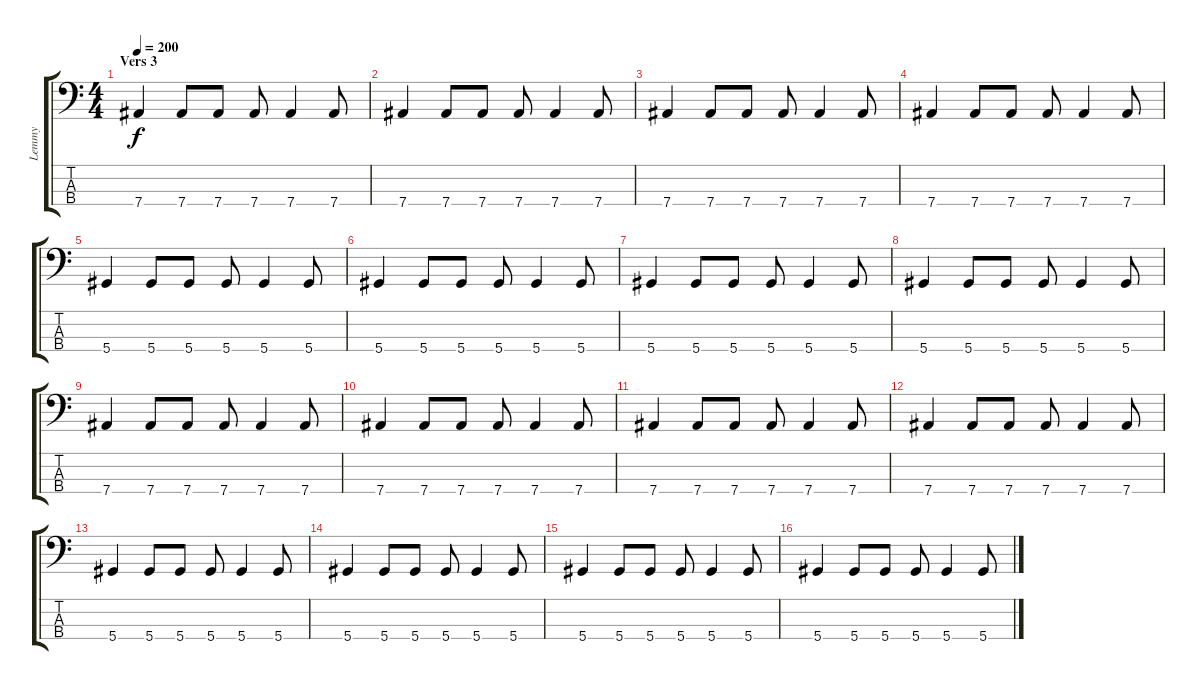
\track ("Lemmy" "Lemmy") {instrument distortionguitar}
\staff {score tabs}
\tuning (Gb2 Db2 Ab1 Eb1) {hide}
\ts (4 4)
\section ("" "Vers 3")
\tempo 200
\clef f4
\ks c
7.4.4{dy f} 7.4.8 7.4.8 7.4.8 7.4.4 7.4.8 |
7.4.4 7.4.8 7.4.8 7.4.8 7.4.4 7.4.8 |
7.4.4 7.4.8 7.4.8 7.4.8 7.4.4 7.4.8 |
7.4.4 7.4.8 7.4.8 7.4.8 7.4.4 7.4.8 |
5.4.4 5.4.8 5.4.8 5.4.8 5.4.4 5.4.8 |
5.4.4 5.4.8 5.4.8 5.4.8 5.4.4 5.4.8 |
5.4.4 5.4.8 5.4.8 5.4.8 5.4.4 5.4.8 |
5.4.4 5.4.8 5.4.8 5.4.8 5.4.4 5.4.8 |
7.4.4 7.4.8 7.4.8 7.4.8 7.4.4 7.4.8 |
7.4.4 7.4.8 7.4.8 7.4.8 7.4.4 7.4.8 |
7.4.4 7.4.8 7.4.8 7.4.8 7.4.4 7.4.8 |
7.4.4 7.4.8 7.4.8 7.4.8 7.4.4 7.4.8 |
5.4.4 5.4.8 5.4.8 5.4.8 5.4.4 5.4.8 |
5.4.4 5.4.8 5.4.8 5.4.8 5.4.4 5.4.8 |
5.4.4 5.4.8 5.4.8 5.4.8 5.4.4 5.4.8 |
5.4.4 5.4.8 5.4.8 5.4.8 5.4.4 5.4.8
